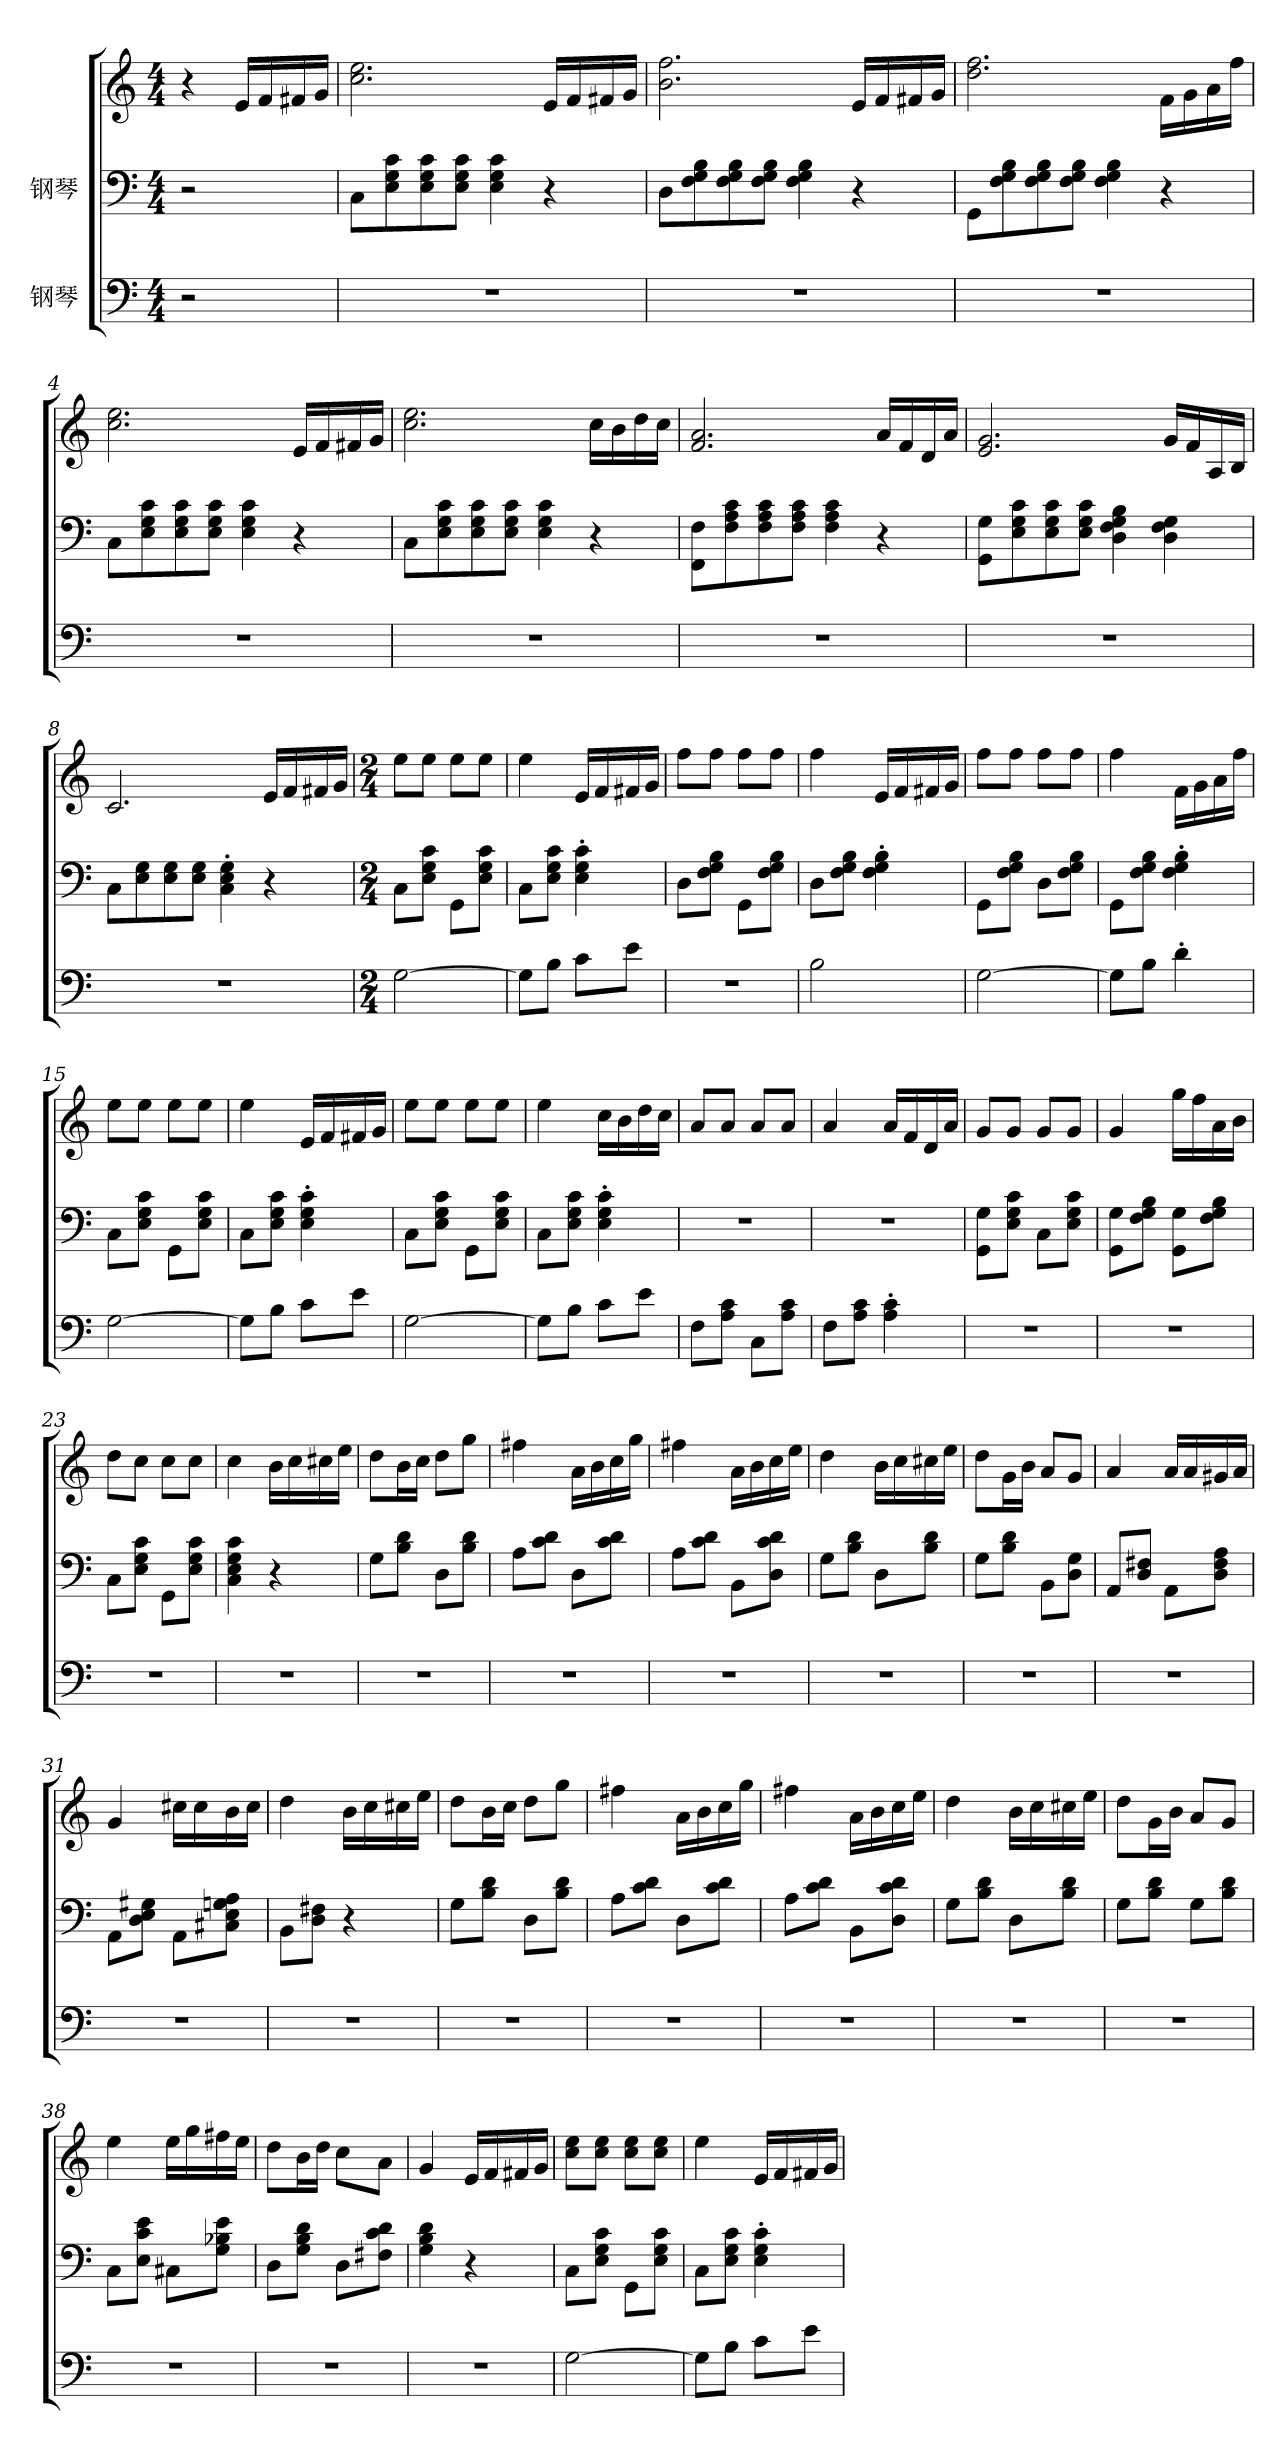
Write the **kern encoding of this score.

**kern	**kern	**kern
*part2	*part1	*part1
*staff3	*staff2	*staff1
*I"钢琴	*I"钢琴	*
*clefF4	*clefF4	*clefG2
*k[]	*k[]	*k[]
*M4/4	*M4/4	*M4/4
*MM100	*MM100	*MM100
=	=	=
2r	2r	4r
.	.	16e/LL
.	.	16f/
.	.	16f#X/
.	.	16g/JJ
=1	=1	=1
1r	8C\L	2.cc\ 2.ee\
.	8E\ 8G\ 8c\	.
.	8E\ 8G\ 8c\	.
.	8E\ 8G\ 8c\J	.
.	4E\ 4G\ 4c\	.
.	4r	16e/LL
.	.	16f/
.	.	16f#X/
.	.	16g/JJ
=2	=2	=2
1r	8D\L	2.b\ 2.ff\
.	8F\ 8G\ 8B\	.
.	8F\ 8G\ 8B\	.
.	8F\ 8G\ 8B\J	.
.	4F\ 4G\ 4B\	.
.	4r	16e/LL
.	.	16f/
.	.	16f#X/
.	.	16g/JJ
!!LO:LB:g=z
=3	=3	=3
1r	8GG\L	2.dd\ 2.ff\
.	8F\ 8G\ 8B\	.
.	8F\ 8G\ 8B\	.
.	8F\ 8G\ 8B\J	.
.	4F\ 4G\ 4B\	.
.	4r	16f\LL
.	.	16g\
.	.	16a\
.	.	16ff\JJ
=4	=4	=4
1r	8C\L	2.cc\ 2.ee\
.	8E\ 8G\ 8c\	.
.	8E\ 8G\ 8c\	.
.	8E\ 8G\ 8c\J	.
.	4E\ 4G\ 4c\	.
.	4r	16e/LL
.	.	16f/
.	.	16f#X/
.	.	16g/JJ
=5	=5	=5
1r	8C\L	2.cc\ 2.ee\
.	8E\ 8G\ 8c\	.
.	8E\ 8G\ 8c\	.
.	8E\ 8G\ 8c\J	.
.	4E\ 4G\ 4c\	.
.	4r	16cc\LL
.	.	16b\
.	.	16dd\
.	.	16cc\JJ
!!LO:LB:g=z
=6	=6	=6
1r	8FF\ 8F\L	2.f/ 2.a/
.	8F\ 8A\ 8c\	.
.	8F\ 8A\ 8c\	.
.	8F\ 8A\ 8c\J	.
.	4F\ 4A\ 4c\	.
.	4r	16a/LL
.	.	16f/
.	.	16d/
.	.	16a/JJ
=7	=7	=7
1r	8GG\ 8G\L	2.e/ 2.g/
.	8E\ 8G\ 8c\	.
.	8E\ 8G\ 8c\	.
.	8E\ 8G\ 8c\J	.
.	4D\ 4F\ 4G\ 4B\	.
.	4D\ 4F\ 4G\	16g/LL
.	.	16f/
.	.	16A/
.	.	16B/JJ
=8	=8	=8
1r	8C\L	2.c/
.	8E\ 8G\	.
.	8E\ 8G\	.
.	8E\ 8G\J	.
.	4C\' 4E\' 4G\'	.
.	4r	16e/LL
.	.	16f/
.	.	16f#X/
.	.	16g/JJ
=9	=9	=9
*M2/4	*M2/4	*M2/4
[2G\	8C\L	8ee\L
.	8E\ 8G\ 8c\J	8ee\J
.	8GG\L	8ee\L
.	8E\ 8G\ 8c\J	8ee\J
!!LO:LB:g=z
=10	=10	=10
8G\L]	8C\L	4ee\
8B\J	8E\ 8G\ 8c\J	.
8c\L	4E\' 4G\' 4c\'	16e/LL
.	.	16f/
8e\J	.	16f#X/
.	.	16g/JJ
=11	=11	=11
2r	8D\L	8ff\L
.	8F\ 8G\ 8B\J	8ff\J
.	8GG\L	8ff\L
.	8F\ 8G\ 8B\J	8ff\J
=12	=12	=12
2B\	8D\L	4ff\
.	8F\ 8G\ 8B\J	.
.	4F\' 4G\' 4B\'	16e/LL
.	.	16f/
.	.	16f#X/
.	.	16g/JJ
=13	=13	=13
[2G\	8GG\L	8ff\L
.	8F\ 8G\ 8B\J	8ff\J
.	8D\L	8ff\L
.	8F\ 8G\ 8B\J	8ff\J
=14	=14	=14
8G\L]	8GG\L	4ff\
8B\J	8F\ 8G\ 8B\J	.
4d'\	4F\' 4G\' 4B\'	16f\LL
.	.	16g\
.	.	16a\
.	.	16ff\JJ
=15	=15	=15
[2G\	8C\L	8ee\L
.	8E\ 8G\ 8c\J	8ee\J
.	8GG\L	8ee\L
.	8E\ 8G\ 8c\J	8ee\J
!!LO:PB:g=z
=16	=16	=16
8G\L]	8C\L	4ee\
8B\J	8E\ 8G\ 8c\J	.
8c\L	4E\' 4G\' 4c\'	16e/LL
.	.	16f/
8e\J	.	16f#X/
.	.	16g/JJ
=17	=17	=17
[2G\	8C\L	8ee\L
.	8E\ 8G\ 8c\J	8ee\J
.	8GG\L	8ee\L
.	8E\ 8G\ 8c\J	8ee\J
=18	=18	=18
8G\L]	8C\L	4ee\
8B\J	8E\ 8G\ 8c\J	.
8c\L	4E\' 4G\' 4c\'	16cc\LL
.	.	16b\
8e\J	.	16dd\
.	.	16cc\JJ
=19	=19	=19
8F\L	2r	8a/L
8A\ 8c\J	.	8a/J
8C\L	.	8a/L
8A\ 8c\J	.	8a/J
=20	=20	=20
8F\L	2r	4a/
8A\ 8c\J	.	.
4A\' 4c\'	.	16a/LL
.	.	16f/
.	.	16d/
.	.	16a/JJ
=21	=21	=21
2r	8GG\ 8G\L	8g/L
.	8E\ 8G\ 8c\J	8g/J
.	8C\L	8g/L
.	8E\ 8G\ 8c\J	8g/J
!!LO:LB:g=z
=22	=22	=22
2r	8GG\ 8G\L	4g/
.	8F\ 8G\ 8B\J	.
.	8GG\ 8G\L	16gg\LL
.	.	16ff\
.	8F\ 8G\ 8B\J	16a\
.	.	16b\JJ
=23	=23	=23
2r	8C\L	8dd\L
.	8E\ 8G\ 8c\J	8cc\J
.	8GG\L	8cc\L
.	8E\ 8G\ 8c\J	8cc\J
=24	=24	=24
2r	4C\ 4E\ 4G\ 4c\	4cc\
.	4r	16b\LL
.	.	16cc\
.	.	16cc#X\
.	.	16ee\JJ
=25	=25	=25
2r	8G\L	8dd\L
.	8B\ 8d\J	16b\L
.	.	16cc\JJ
.	8D\L	8dd\L
.	8B\ 8d\J	8gg\J
=26	=26	=26
2r	8A\L	4ff#X\
.	8c\ 8d\J	.
.	8D\L	16a\LL
.	.	16b\
.	8c\ 8d\J	16cc\
.	.	16gg\JJ
=27	=27	=27
2r	8A\L	4ff#X\
.	8c\ 8d\J	.
.	8BB\L	16a\LL
.	.	16b\
.	8D\ 8c\ 8d\J	16cc\
.	.	16ee\JJ
!!LO:LB:g=z
=28	=28	=28
2r	8G\L	4dd\
.	8B\ 8d\J	.
.	8D\L	16b\LL
.	.	16cc\
.	8B\ 8d\J	16cc#X\
.	.	16ee\JJ
=29	=29	=29
2r	8G\L	8dd\L
.	8B\ 8d\J	16g\L
.	.	16b\JJ
.	8BB\L	8a/L
.	8D\ 8G\J	8g/J
=30	=30	=30
2r	8AA/L	4a/
.	8D/ 8F#X/J	.
.	8AA\L	16a/LL
.	.	16a/
.	8D\ 8F#\ 8A\J	16g#X/
.	.	16a/JJ
=31	=31	=31
2r	8AA\L	4g/
.	8D\ 8E\ 8G#X\J	.
.	8AA\L	16cc#X\LL
.	.	16cc#\
.	8C#X\ 8E\ 8Gn\ 8A\J	16b\
.	.	16cc#\JJ
=32	=32	=32
2r	8BB\L	4dd\
.	8D\ 8F#X\J	.
.	4r	16b\LL
.	.	16cc\
.	.	16cc#X\
.	.	16ee\JJ
!!LO:LB:g=z
=33	=33	=33
2r	8G\L	8dd\L
.	8B\ 8d\J	16b\L
.	.	16cc\JJ
.	8D\L	8dd\L
.	8B\ 8d\J	8gg\J
=34	=34	=34
2r	8A\L	4ff#X\
.	8c\ 8d\J	.
.	8D\L	16a\LL
.	.	16b\
.	8c\ 8d\J	16cc\
.	.	16gg\JJ
=35	=35	=35
2r	8A\L	4ff#X\
.	8c\ 8d\J	.
.	8BB\L	16a\LL
.	.	16b\
.	8D\ 8c\ 8d\J	16cc\
.	.	16ee\JJ
=36	=36	=36
2r	8G\L	4dd\
.	8B\ 8d\J	.
.	8D\L	16b\LL
.	.	16cc\
.	8B\ 8d\J	16cc#X\
.	.	16ee\JJ
=37	=37	=37
2r	8G\L	8dd\L
.	8B\ 8d\J	16g\L
.	.	16b\JJ
.	8G\L	8a/L
.	8B\ 8d\J	8g/J
=38	=38	=38
2r	8C\L	4ee\
.	8E\ 8c\ 8e\J	.
.	8C#X\L	16ee\LL
.	.	16gg\
.	8G\ 8B-X\ 8e\J	16ff#X\
.	.	16ee\JJ
!!LO:PB:g=z
=39	=39	=39
2r	8D\L	8dd\L
.	8G\ 8B\ 8d\J	16b\L
.	.	16dd\JJ
.	8D\L	8cc\L
.	8F#X\ 8c\ 8d\J	8a\J
=40	=40	=40
2r	4G\ 4B\ 4d\	4g/
.	4r	16e/LL
.	.	16f/
.	.	16f#X/
.	.	16g/JJ
=41	=41	=41
[2G\	8C\L	8cc\ 8ee\L
.	8E\ 8G\ 8c\J	8cc\ 8ee\J
.	8GG\L	8cc\ 8ee\L
.	8E\ 8G\ 8c\J	8cc\ 8ee\J
=42	=42	=42
8G\L]	8C\L	4ee\
8B\J	8E\ 8G\ 8c\J	.
8c\L	4E\' 4G\' 4c\'	16e/LL
.	.	16f/
8e\J	.	16f#X/
.	.	16g/JJ
=	=	=
*-	*-	*-
